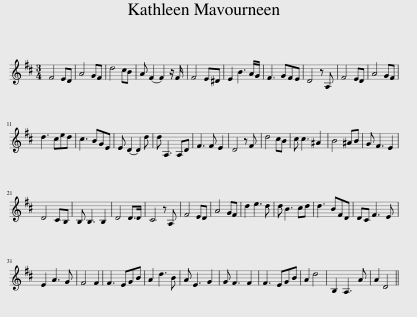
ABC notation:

X:1
L:1/8
M:3/4
I:linebreak $
K:D
V:1 treble
V:1
 F4 ED | A4 GF | d4 cB | A (F2 F2) z/ F/ | F4 E^D | %5
 E2 B3 A/G/ | F3 GFE | D4 z A, | F4 ED | A4 GF |$ %10
 d3 ced | c3 BGE | E (D2 D2) d | d A,3 A,D | F3 F E2 | %15
 D4 z F | d4 cB | c c3 ^A2 | B4 ^AB | G F3 E2 |$ %20
 D4 CB, | B, B,3 B,2 | D4 D>D | C4 z A, | F4 ED | %25
 A4 GF | d2 e3 d | d B3 cd | d3 BFD | DC F3 E |$ %30
 E2 A3 G | F4 F2 | F3 EGB | A2 d3 B | A E3 G2 | %35
 G F3 F2 | F3 EGB | A2 d4 | B,2 A,3 A | A2 D4 || %40
